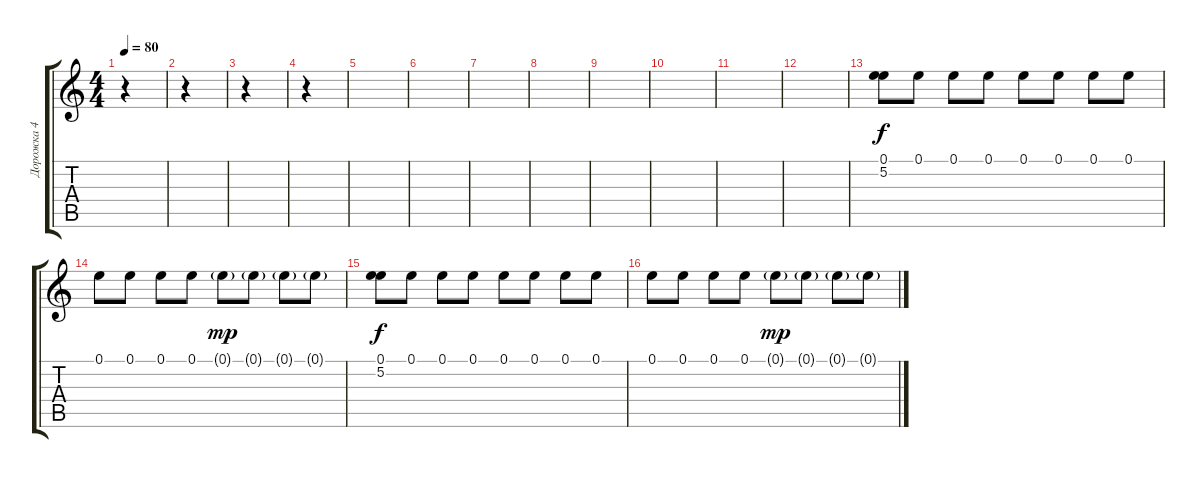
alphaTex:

\track ("Дорожка 4" "Дорожка 4") {instrument overdrivenguitar}
\staff {score tabs}
\tuning (E4 B3 G3 D3 A2 E2) {hide}
\ts (4 4)
\tempo 80
\clef g2
\ks c
r.4{dy f instrument overdrivenguitar} |
r.4 |
r.4 |
r.4 |
|
|
|
|
|
|
|
|
(0.1 5.2).8 0.1.8 0.1.8 0.1.8 0.1.8 0.1.8 0.1.8 0.1.8 |
0.1.8 0.1.8 0.1.8 0.1.8 0.1{g}.8{dy mp} 0.1{g}.8 0.1{g}.8 0.1{g}.8 |
(0.1 5.2).8{dy f} 0.1.8 0.1.8 0.1.8 0.1.8 0.1.8 0.1.8 0.1.8 |
0.1.8 0.1.8 0.1.8 0.1.8 0.1{g}.8{dy mp} 0.1{g}.8 0.1{g}.8 0.1{g}.8
